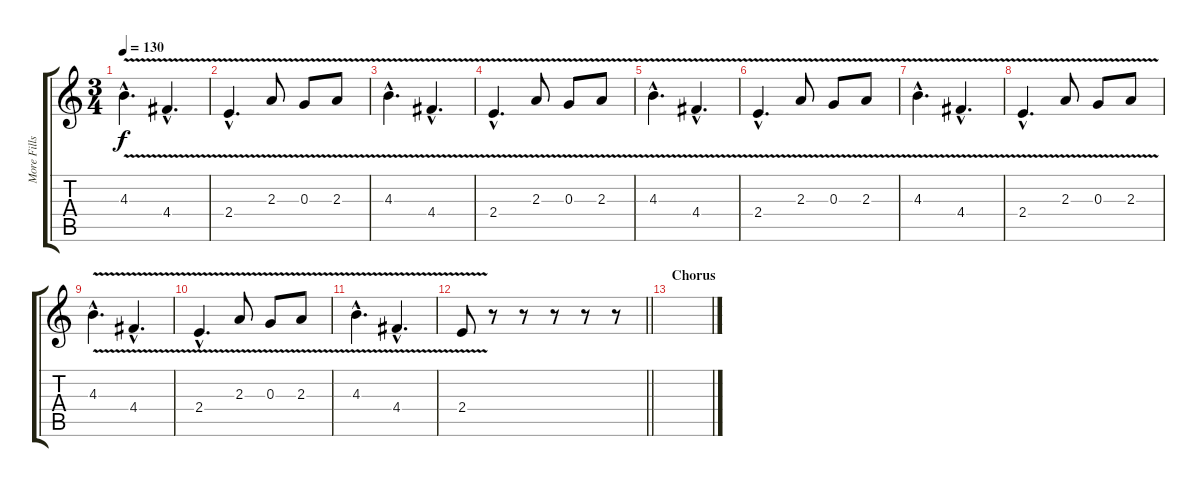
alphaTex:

\track ("More Fills" "More Fills") {instrument distortionguitar}
\staff {score tabs}
\tuning (E4 B3 G3 D3 A2 E2) {hide}
\ts (3 4)
\tempo 130
\clef g2
\ks c
4.3{v hac}.4{d dy f} 4.4{v hac}.4{d} |
2.4{v hac}.4{d} 2.3{v}.8 0.3{v}.8 2.3{v}.8 |
4.3{v hac}.4{d} 4.4{v hac}.4{d} |
2.4{v hac}.4{d} 2.3{v}.8 0.3{v}.8 2.3{v}.8 |
4.3{v hac}.4{d} 4.4{v hac}.4{d} |
2.4{v hac}.4{d} 2.3{v}.8 0.3{v}.8 2.3{v}.8 |
4.3{v hac}.4{d} 4.4{v hac}.4{d} |
2.4{v hac}.4{d} 2.3{v}.8 0.3{v}.8 2.3{v}.8 |
4.3{v hac}.4{d} 4.4{v hac}.4{d} |
2.4{v hac}.4{d} 2.3{v}.8 0.3{v}.8 2.3{v}.8 |
4.3{v hac}.4{d} 4.4{v hac}.4{d} |
\barLineRight lightlight
2.4{v}.8 r.8 r.8 r.8 r.8 r.8 |
\section ("" "Chorus")
